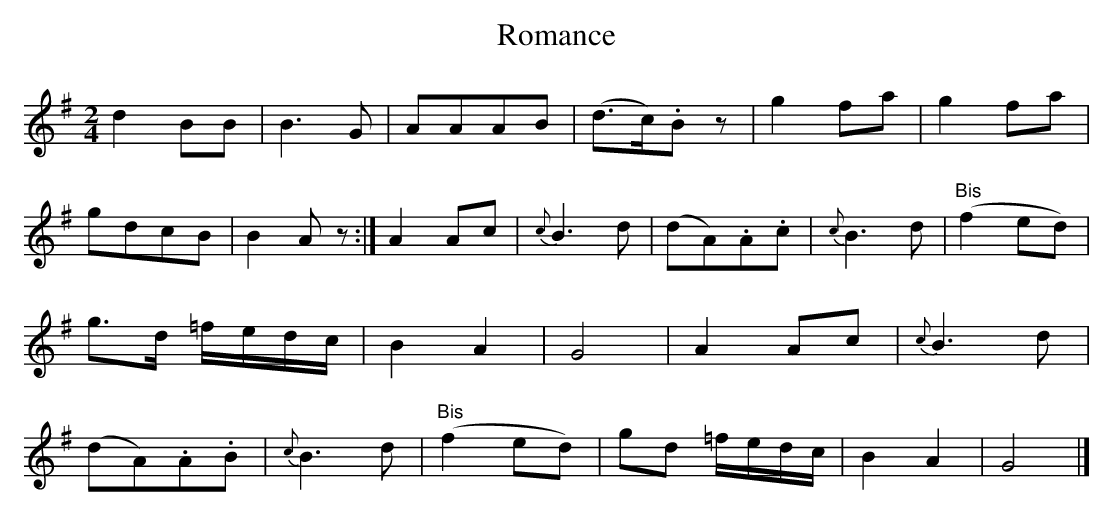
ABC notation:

X:1
T:Romance
L:1/8
M:2/4
K:G major
d2BB| B3G| AAAB| (d>c).Bz| g2fa| g2fa| gdcB| B2Az:|\
A2Ac| {c}B3d| (dA).A.c| {c}B3d| \
"Bis"(f2ed)| g>d =f/e/d/c/| B2A2| G4|\
A2Ac| {c}B3d| (dA).A.B| {c}B3d|\
"Bis"(f2ed)| gd =f/e/d/c/| B2A2| G4|]
